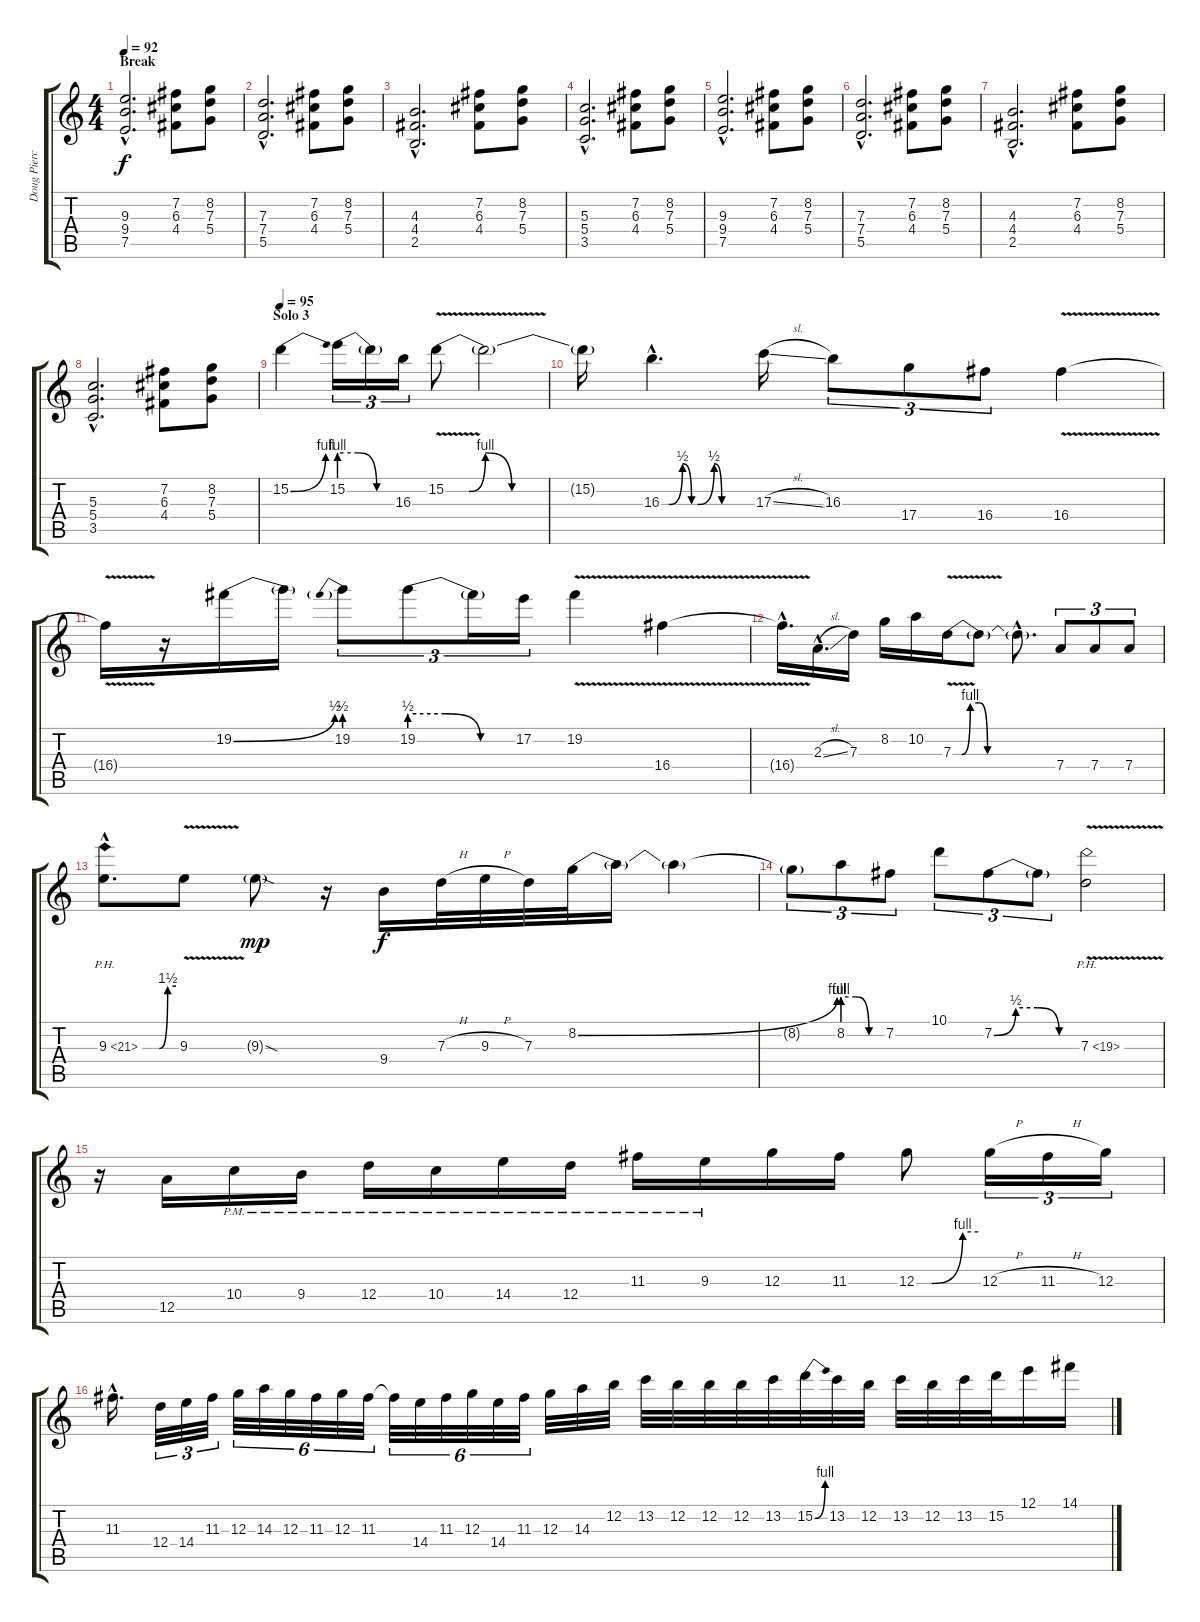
\track ("Doug Piercy" "Doug Pierc") {instrument distortionguitar}
\staff {score tabs}
\tuning (E4 B3 G3 D3 A2 E2) {hide}
\ts (4 4)
\section ("" "Break")
\tempo 92
\clef g2
\ks c
(9.3{hac} 9.4{hac} 7.5{hac}).2{d dy f} (7.2 6.3 4.4).8 (8.2 7.3 5.4).8 |
(7.3{hac} 7.4{hac} 5.5{hac}).2{d} (7.2 6.3 4.4).8 (8.2 7.3 5.4).8 |
(4.3{hac} 4.4{hac} 2.5{hac}).2{d} (7.2 6.3 4.4).8 (8.2 7.3 5.4).8 |
(5.3{hac} 5.4{hac} 3.5{hac}).2{d} (7.2 6.3 4.4).8 (8.2 7.3 5.4).8 |
(9.3{hac} 9.4{hac} 7.5{hac}).2{d} (7.2 6.3 4.4).8 (8.2 7.3 5.4).8 |
(7.3{hac} 7.4{hac} 5.5{hac}).2{d} (7.2 6.3 4.4).8 (8.2 7.3 5.4).8 |
(4.3{hac} 4.4{hac} 2.5{hac}).2{d} (7.2 6.3 4.4).8 (8.2 7.3 5.4).8 |
(5.3{hac} 5.4{hac} 3.5{hac}).2{d} (7.2 6.3 4.4).8 (8.2 7.3 5.4).8 |
\section ("" "Solo 3")
\tempo 95
15.2{be (bend 0 0 60 4)}.4{volume 14 balance 8} 15.2{be (custom 0 4 20 4 40 0 60 0)}.16{tu (3 2)} 15.2{t}.16{tu (3 2)} 16.3.16{tu (3 2)} 15.2{be (custom 0 0 7 0 12 4 20 0 60 0) v}.8 15.2{t}.2 |
15.2{t}.16 16.3{be (custom 0 0 5 0 14 2 20 0 24 0 35 2 40 0 60 0) hac}.4{d} 17.3{sl}.16 16.3.8{tu (3 2)} 17.4.8{tu (3 2)} 16.4.8{tu (3 2)} 16.4{v}.4 |
16.4{t}.16 r.16 19.2{be (bend 0 0 60 2)}.16 19.2{t}.16 19.2{be (prebend 0 2 60 2)}.8{tu (3 2)} 19.2{be (custom 0 2 20 2 40 0 60 0)}.8{tu (3 2)} 19.2{t}.16{tu (3 2)} 17.2.16{tu (3 2)} 19.2{v}.4 16.4{v}.4 |
16.4{hac t}.16{d} 2.3{sl hac}.16{d} 7.3.16 8.2.16 10.2.16 7.3{be (custom 0 0 5 0 10 4 15 4 20 0 25 0 30 0 45 0 60 0) v}.16 7.3{t}.8 7.3{hac t}.8{d} 7.4.8{tu (3 2)} 7.4.8{tu (3 2)} 7.4.8{tu (3 2)} |
9.3{be (custom 0 0 15 0 30 0 45 6 60 6) ph 12 hac}.8{d instrument guitarharmonics} 9.3{v}.8{instrument distortionguitar} 9.3{sod g}.8{dy mp} r.16 9.4.16{dy f} 7.3{h}.32 9.3{h}.32 7.3.32 8.2{be (bend 0 0 60 4)}.32 8.2{t}.16 8.2{t}.4 |
8.2{t}.8{tu (3 2)} 8.2{be (custom 0 4 20 4 40 0 60 0)}.8{tu (3 2)} 7.2.8{tu (3 2)} 10.1.8{tu (3 2)} 7.2{be (custom 0 0 15 2 30 2 45 0 60 0)}.8{tu (3 2)} 7.2{t}.8{tu (3 2)} 7.3{ph 12 v}.2{instrument guitarharmonics} |
r.16{instrument distortionguitar} 12.5.16 10.4{pm}.16 9.4{pm}.16 12.4{pm}.16 10.4{pm}.16 14.4{pm}.16 12.4{pm}.16 11.3{pm}.16 9.3{pm}.16 12.3.16 11.3.16 12.3{be (custom 0 0 15 0 45 4 60 4)}.8 12.3{h}.16{tu (3 2)} 11.3{h}.16{tu (3 2)} 12.3.16{tu (3 2)} |
11.3{hac}.16{d} 12.4.32{tu (3 2)} 14.4.32{tu (3 2)} 11.3.32{tu (3 2)} 12.3.32{tu (6 4)} 14.3.32{tu (6 4)} 12.3.32{tu (6 4)} 11.3.32{tu (6 4)} 12.3.32{tu (6 4)} 11.3.32{tu (6 4)} 11.3{t}.32{tu (6 4)} 14.4.32{tu (6 4)} 11.3.32{tu (6 4)} 12.3.32{tu (6 4)} 14.4.32{tu (6 4)} 11.3.32{tu (6 4)} 12.3.32 14.3.32 12.2.32 13.2.32 12.2.32 12.2.32 12.2.32 13.2.32 15.2{be (bend 0 0 60 4)}.32 13.2.32 12.2.32 13.2.32 12.2.32 13.2.32 15.2.32 12.1.16 14.1.16
